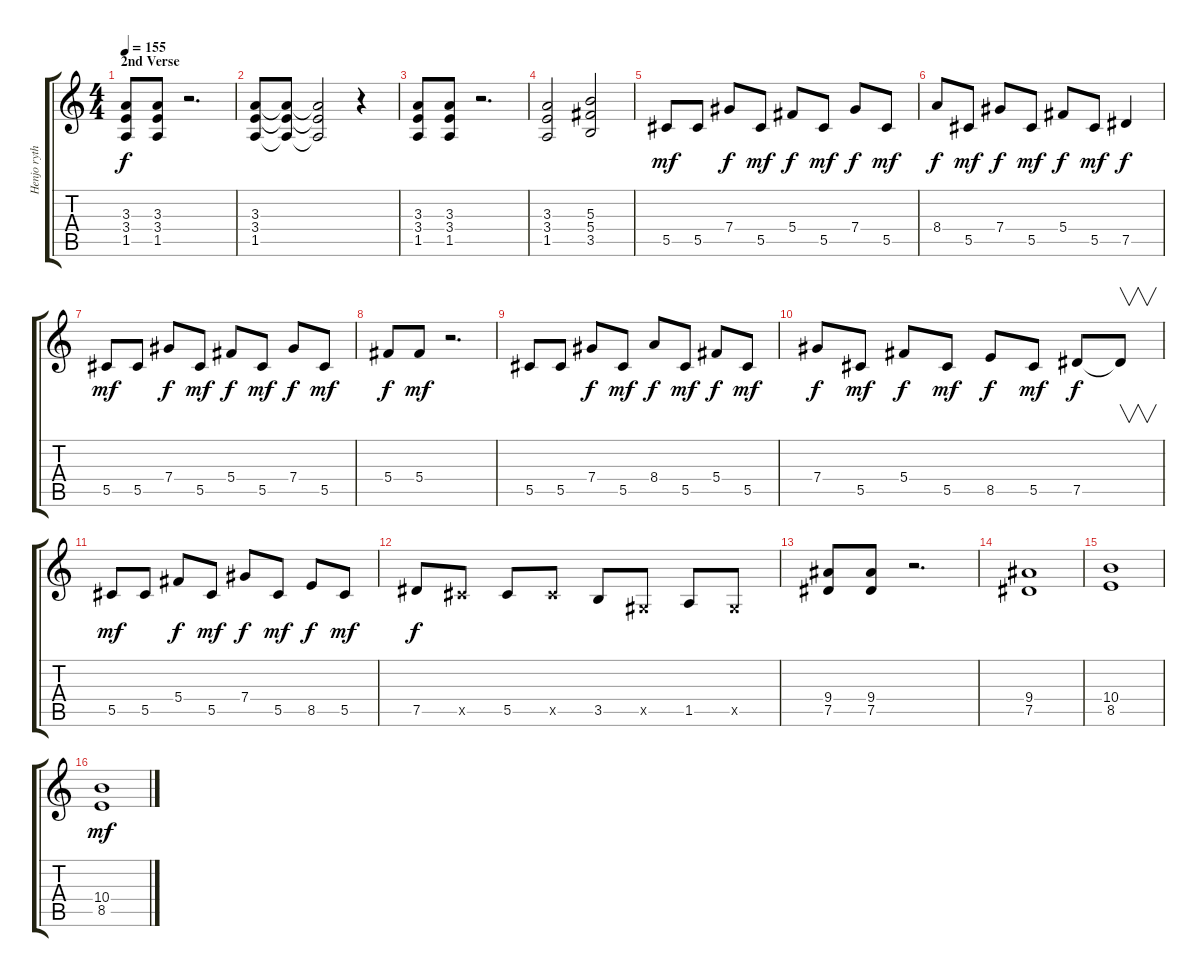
\track ("Henjo rythm" "Henjo ryth") {instrument distortionguitar}
\staff {score tabs}
\tuning (Eb4 Bb3 Gb3 Db3 Ab2 Eb2) {hide}
\ts (4 4)
\section ("" "2nd Verse")
\tempo 155
\clef g2
\ks c
(3.3 3.4 1.5).8{dy f} (3.3 3.4 1.5).8 r.2{d} |
(3.3 3.4 1.5).8 (3.3{t} 3.4{t} 1.5{t}).8 (3.3{t} 3.4{t} 1.5{t}).2 r.4 |
(3.3 3.4 1.5).8 (3.3 3.4 1.5).8 r.2{d} |
(3.3 3.4 1.5).2 (5.3 5.4 3.5).2 |
5.5.8{dy mf} 5.5.8 7.4.8{dy f} 5.5.8{dy mf} 5.4.8{dy f} 5.5.8{dy mf} 7.4.8{dy f} 5.5.8{dy mf} |
8.4.8{dy f} 5.5.8{dy mf} 7.4.8{dy f} 5.5.8{dy mf} 5.4.8{dy f} 5.5.8{dy mf} 7.5.4{dy f} |
5.5.8{dy mf} 5.5.8 7.4.8{dy f} 5.5.8{dy mf} 5.4.8{dy f} 5.5.8{dy mf} 7.4.8{dy f} 5.5.8{dy mf} |
5.4.8{dy f} 5.4.8{dy mf} r.2{d} |
5.5.8 5.5.8 7.4.8{dy f} 5.5.8{dy mf} 8.4.8{dy f} 5.5.8{dy mf} 5.4.8{dy f} 5.5.8{dy mf} |
7.4.8{dy f} 5.5.8{dy mf} 5.4.8{dy f} 5.5.8{dy mf} 8.5.8{dy f} 5.5.8{dy mf} 7.5.8{dy f} 7.5{t}.8{v} |
5.5.8{dy mf} 5.5.8 5.4.8{dy f} 5.5.8{dy mf} 7.4.8{dy f} 5.5.8{dy mf} 8.5.8{dy f} 5.5.8{dy mf} |
7.5.8{dy f} 5.5{x}.8 5.5.8 5.5{x}.8 3.5.8 0.5{x}.8 1.5.8 0.5{x}.8 |
(9.4 7.5).8 (9.4 7.5).8 r.2{d} |
(9.4 7.5).1 |
(10.4 8.5).1 |
(10.4 8.5).1{dy mf}
